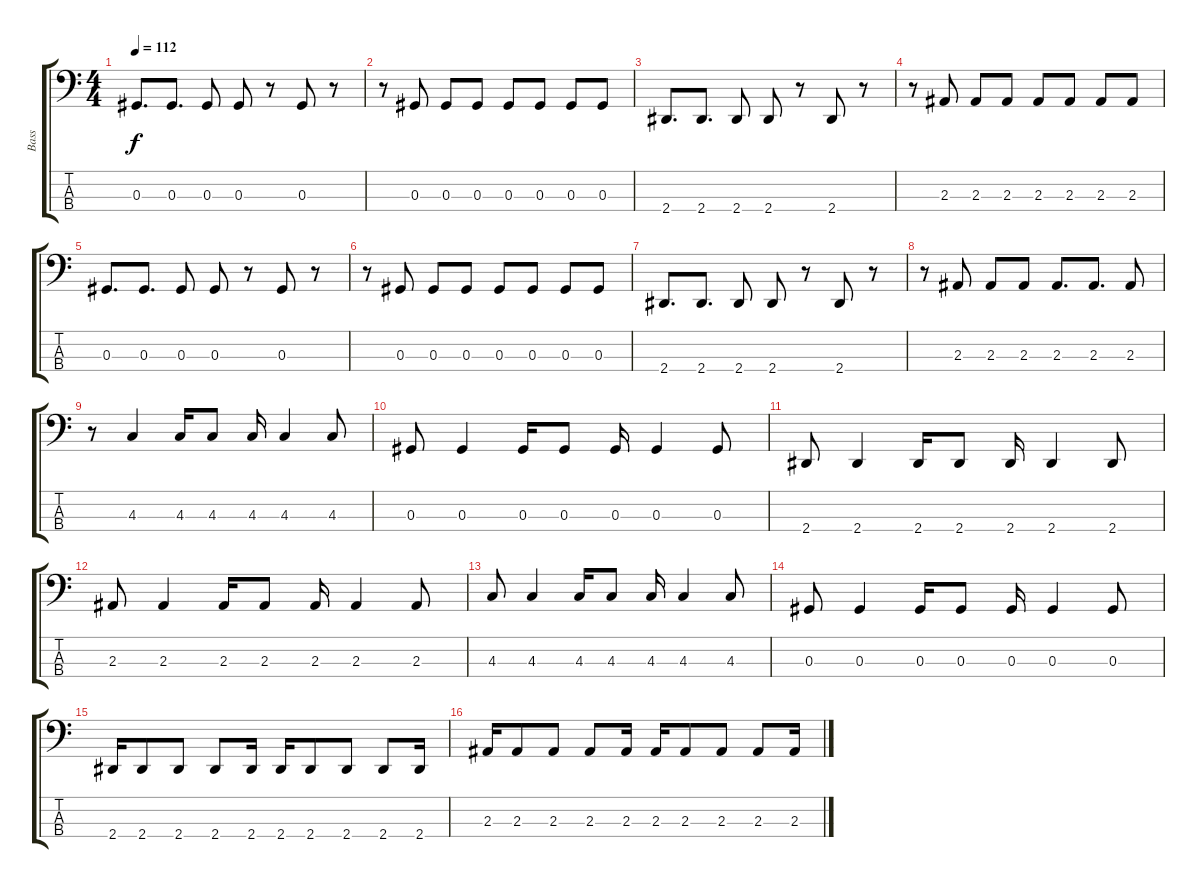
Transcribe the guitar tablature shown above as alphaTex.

\track ("Bass " "Bass ") {instrument electricbasspick}
\staff {score tabs}
\tuning (Gb2 Db2 Ab1 Db1) {hide}
\ts (4 4)
\tempo 112
\clef f4
\ks c
0.3.8{d dy f} 0.3.8{d} 0.3.8 0.3.8 r.8 0.3.8 r.8 |
r.8 0.3.8 0.3.8 0.3.8 0.3.8 0.3.8 0.3.8 0.3.8 |
2.4.8{d} 2.4.8{d} 2.4.8 2.4.8 r.8 2.4.8 r.8 |
r.8 2.3.8 2.3.8 2.3.8 2.3.8 2.3.8 2.3.8 2.3.8 |
0.3.8{d} 0.3.8{d} 0.3.8 0.3.8 r.8 0.3.8 r.8 |
r.8 0.3.8 0.3.8 0.3.8 0.3.8 0.3.8 0.3.8 0.3.8 |
2.4.8{d} 2.4.8{d} 2.4.8 2.4.8 r.8 2.4.8 r.8 |
r.8 2.3.8 2.3.8 2.3.8 2.3.8{d} 2.3.8{d} 2.3.8 |
r.8 4.3.4 4.3.16 4.3.8 4.3.16 4.3.4 4.3.8 |
0.3.8 0.3.4 0.3.16 0.3.8 0.3.16 0.3.4 0.3.8 |
2.4.8 2.4.4 2.4.16 2.4.8 2.4.16 2.4.4 2.4.8 |
2.3.8 2.3.4 2.3.16 2.3.8 2.3.16 2.3.4 2.3.8 |
4.3.8 4.3.4 4.3.16 4.3.8 4.3.16 4.3.4 4.3.8 |
0.3.8 0.3.4 0.3.16 0.3.8 0.3.16 0.3.4 0.3.8 |
2.4.16 2.4.8 2.4.8 2.4.8 2.4.16 2.4.16 2.4.8 2.4.8 2.4.8 2.4.16 |
2.3.16 2.3.8 2.3.8 2.3.8 2.3.16 2.3.16 2.3.8 2.3.8 2.3.8 2.3.16
